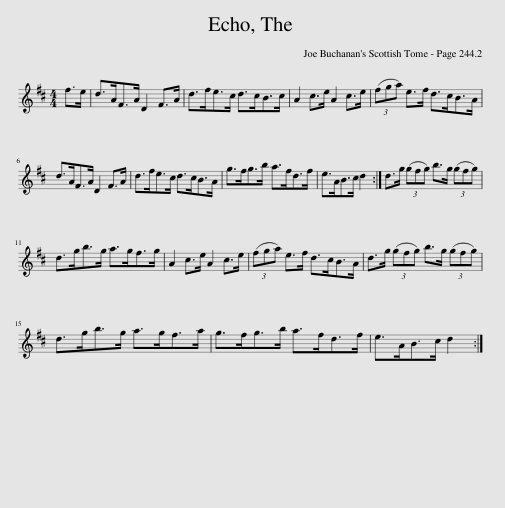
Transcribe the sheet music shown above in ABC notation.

X:1
L:1/8
M:4/4
I:linebreak $
K:D
V:1 treble
V:1
 f>e | d>AF>A D2 F>A | d>fe>c d>cB>c | A2 c>e A2 c>e | (3(fga) e>f d>cB>A |$ %5
 d>AF>A D2 F>A | d>fe>c d>cB>A | g>fg>b a>fd>f | e>AB>c d2 :| d>g (3(gfg) b>g (3(gfg) |$ %10
 d>gb>g a>gf>g | A2 c>e A2 c>e | (3(fga) e>f d>cB>A | d>g (3(gfg) b>g (3(gfg) |$ d>gb>g a>gf>a | %15
 g>fg>b a>fd>f | e>AB>c d2 :| %17
